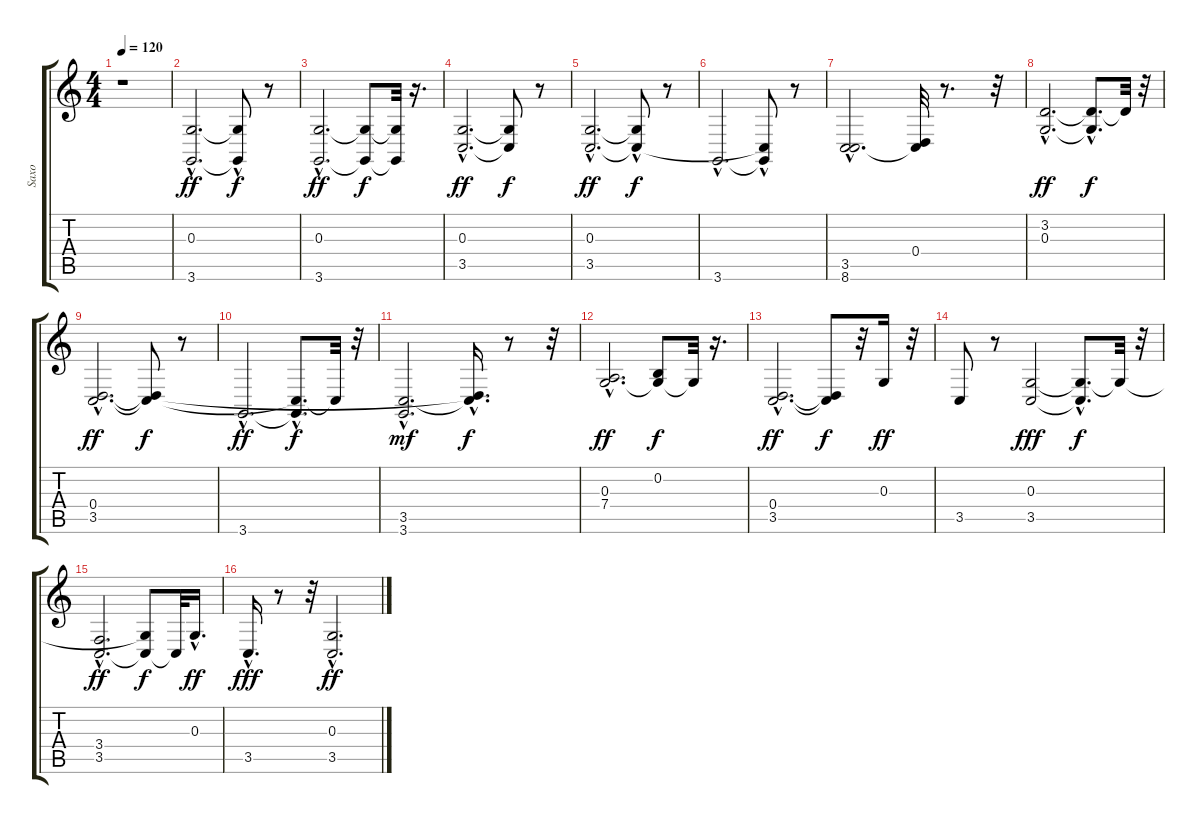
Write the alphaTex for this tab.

\track ("Saxo" "Saxo") {instrument tenorsax}
\staff {score tabs}
\tuning (E4 B3 G3 D3 A2 E2) {hide}
\ts (4 4)
\tempo 120
\clef g2
\ks c
r.1{dy ff instrument tenorsax} |
(0.3{hac} 3.6{hac}).2{d} (0.3{hac t} 3.6{t}).8{dy f} r.8 |
(0.3{hac} 3.6{hac}).2{d dy ff} (0.3{t} 3.6{t}).8{dy f} (0.3{t} 3.6{t}).32 r.16{d} |
(0.3{hac} 3.5{hac}).2{d dy ff} (0.3{t} 3.5{t}).8{dy f} r.8 |
(0.3{hac} 3.5{hac}).2{d dy ff} (0.3{hac t} 3.5{t}).8{dy f} r.8 |
3.6{hac}.2{d} (3.5{hac t} 3.6{t}).8 r.8 |
(3.5{hac} 8.6{hac}).2{d} (0.4 8.6{t}).32 r.8{d} r.32 |
(3.2{hac} 0.3{hac}).2{d dy ff} (3.2{hac t} 0.3{t}).8{d dy f} 3.2{t}.32 r.32 |
(0.4{hac} 3.5{hac}).2{d dy ff} (0.4{t} 3.5{t}).8{dy f} r.8 |
3.6{hac}.2{d dy ff} (3.5{hac t} 3.6{t}).8{d dy f} 3.5{t}.32 r.32 |
(3.5{hac} 3.6).2{d dy mf} (0.4{t} 3.5{hac t}).16{d dy f} r.8 r.32 |
(0.3{hac} 7.4{hac}).2{d dy ff} (0.2 0.3{t}).8{dy f} 0.3{t}.32 r.16{d} |
(0.4{hac} 3.5{hac}).2{d dy ff} (0.4{t} 3.5{t}).8{dy f} r.32 0.3.16{dy ff} r.32 |
3.5.8 r.8 (0.3 3.5).2{dy fff} (0.3{hac t} 3.5{t}).8{d dy f} 0.3{t}.32 r.32 |
(3.4{hac} 3.5{hac}).2{d dy ff} (0.3{t} 3.5{t}).8{dy f} 3.5{t}.32 0.3{hac}.16{d dy ff} |
3.5{hac}.16{d dy fff} r.8 r.32 (0.3 3.5{hac}).2{d dy ff}
